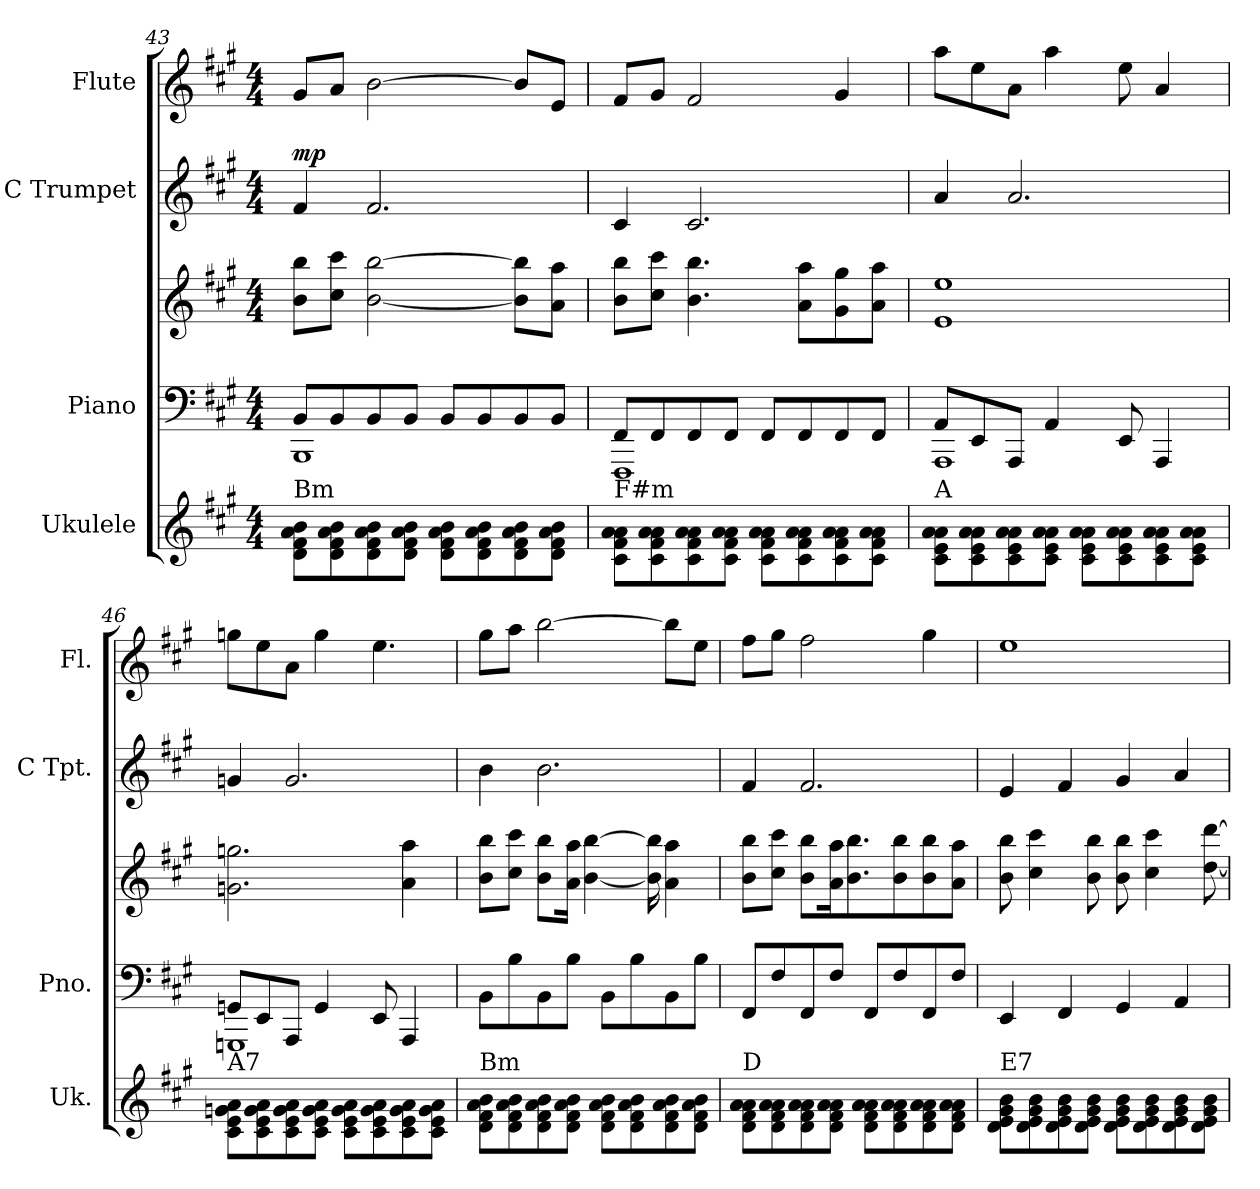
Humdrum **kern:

**kern	**kern	**kern	**kern	**dynam	**kern
*part4	*part3	*part3	*part2	*part2	*part1
*staff5	*staff4	*staff3	*staff2	*staff2	*staff1
*I"Ukulele	*I"Piano	*	*I"C Trumpet	*	*I"Flute
*I'Uk.	*I'Pno.	*	*I'C Tpt.	*	*I'Fl.
*	*clefF4	*clefG2	*clefG2	*	*clefG2
*k[f#c#g#]	*k[f#c#g#]	*k[f#c#g#]	*k[f#c#g#]	*	*k[f#c#g#]
*M4/4	*M4/4	*M4/4	*M4/4	*	*M4/4
=43	=43	=43	=43	=43	=43
*	*^	*	*	*	*
!LO:TX:a:t=Bm	!	!	!	!	!	!
!	!	!	!	!	!LO:DY:a	!
8d\ 8f#\ 8a\ 8b\L	8BB/L	1BBB	8b\ 8bb\L	4f#/	mp	8g#/L
8d\ 8f#\ 8a\ 8b\	8BB/	.	8cc#\ 8ccc#\J	.	.	8a/J
8d\ 8f#\ 8a\ 8b\	8BB/	.	[2b\ [2bb\	2.f#/	.	[2b\
8d\ 8f#\ 8a\ 8b\J	8BB/J	.	.	.	.	.
8d\ 8f#\ 8a\ 8b\L	8BB/L	.	.	.	.	.
8d\ 8f#\ 8a\ 8b\	8BB/	.	.	.	.	.
8d\ 8f#\ 8a\ 8b\	8BB/	.	8b\] 8bb\]L	.	.	8b/L]
8d\ 8f#\ 8a\ 8b\J	8BB/J	.	8a\ 8aa\J	.	.	8e/J
!!LO:PB:g=z
=44	=44	=44	=44	=44	=44	=44
!LO:TX:a:t=F#m	!	!	!	!	!	!
8c#\ 8f#\ 8a\ 8a\L	8FF#/L	1FFF#	8b\ 8bb\L	4c#/	.	8f#/L
8c#\ 8f#\ 8a\ 8a\	8FF#/	.	8cc#\ 8ccc#\J	.	.	8g#/J
8c#\ 8f#\ 8a\ 8a\	8FF#/	.	4.b\ 4.bb\	2.c#/	.	2f#/
8c#\ 8f#\ 8a\ 8a\J	8FF#/J	.	.	.	.	.
8c#\ 8f#\ 8a\ 8a\L	8FF#/L	.	.	.	.	.
8c#\ 8f#\ 8a\ 8a\	8FF#/	.	8a\ 8aa\L	.	.	.
8c#\ 8f#\ 8a\ 8a\	8FF#/	.	8g#\ 8gg#\	.	.	4g#/
8c#\ 8f#\ 8a\ 8a\J	8FF#/J	.	8a\ 8aa\J	.	.	.
=45	=45	=45	=45	=45	=45	=45
!LO:TX:a:t=A	!	!	!	!	!	!
8c#\ 8e\ 8a\ 8a\L	8AA/L	1AAA	1e 1ee	4a/	.	8aa\L
8c#\ 8e\ 8a\ 8a\	8EE/	.	.	.	.	8ee\
8c#\ 8e\ 8a\ 8a\	8AAA/J	.	.	2.a/	.	8a\J
8c#\ 8e\ 8a\ 8a\J	4AA/	.	.	.	.	4aa\
8c#\ 8e\ 8a\ 8a\L	.	.	.	.	.	.
8c#\ 8e\ 8a\ 8a\	8EE/	.	.	.	.	8ee\
8c#\ 8e\ 8a\ 8a\	4AAA/	.	.	.	.	4a/
8c#\ 8e\ 8a\ 8a\J	.	.	.	.	.	.
=46	=46	=46	=46	=46	=46	=46
!LO:TX:a:t=A7	!	!	!	!	!	!
8c#\ 8e\ 8g\ 8a\L	8GGn/L	1GGGn	2.gn\ 2.ggn\	4gn/	.	8ggn\L
8c#\ 8e\ 8g\ 8a\	8EE/	.	.	.	.	8ee\
8c#\ 8e\ 8g\ 8a\	8AAA/J	.	.	2.g/	.	8a\J
8c#\ 8e\ 8g\ 8a\J	4GG/	.	.	.	.	4gg\
8c#\ 8e\ 8g\ 8a\L	.	.	.	.	.	.
8c#\ 8e\ 8g\ 8a\	8EE/	.	.	.	.	4.ee\
8c#\ 8e\ 8g\ 8a\	4AAA/	.	4a\ 4aa\	.	.	.
8c#\ 8e\ 8g\ 8a\J	.	.	.	.	.	.
*	*v	*v	*	*	*	*
=47	=47	=47	=47	=47	=47
!LO:TX:a:t=Bm	!	!	!	!	!
8d\ 8f#\ 8a\ 8b\L	8BB\L	8b\ 8bb\L	4b\	.	8gg#\L
8d\ 8f#\ 8a\ 8b\	8B\	8cc#\ 8ccc#\J	.	.	8aa\J
8d\ 8f#\ 8a\ 8b\	8BB\	8b\ 8bb\L	2.b\	.	[2bb\
8d\ 8f#\ 8a\ 8b\J	8B\J	16a\ 16aa\Jk	.	.	.
.	.	[4b\ [4bb\	.	.	.
8d\ 8f#\ 8a\ 8b\L	8BB\L	.	.	.	.
8d\ 8f#\ 8a\ 8b\	8B\	.	.	.	.
.	.	16b\] 16bb\]	.	.	.
8d\ 8f#\ 8a\ 8b\	8BB\	4a\ 4aa\	.	.	8bb\L]
8d\ 8f#\ 8a\ 8b\J	8B\J	.	.	.	8ee\J
!!LO:LB:g=z
=48	=48	=48	=48	=48	=48
!LO:TX:a:t=D	!	!	!	!	!
8d\ 8f#\ 8a\ 8a\L	8FF#/L	8b\ 8bb\L	4f#/	.	8ff#\L
8d\ 8f#\ 8a\ 8a\	8F#/	8cc#\ 8ccc#\J	.	.	8gg#\J
8d\ 8f#\ 8a\ 8a\	8FF#/	8b\ 8bb\L	2.f#/	.	2ff#\
8d\ 8f#\ 8a\ 8a\J	8F#/J	16a\ 16aa\K	.	.	.
.	.	8.b\ 8.bb\	.	.	.
8d\ 8f#\ 8a\ 8a\L	8FF#/L	.	.	.	.
8d\ 8f#\ 8a\ 8a\	8F#/	8b\ 8bb\	.	.	.
8d\ 8f#\ 8a\ 8a\	8FF#/	8b\ 8bb\	.	.	4gg#\
8d\ 8f#\ 8a\ 8a\J	8F#/J	8a\ 8aa\J	.	.	.
=49	=49	=49	=49	=49	=49
!LO:TX:a:t=E7	!	!	!	!	!
8d\ 8e\ 8g#\ 8b\L	4EE/	8b\ 8bb\	4e/	.	1ee
8d\ 8e\ 8g#\ 8b\	.	4cc#\ 4ccc#\	.	.	.
8d\ 8e\ 8g#\ 8b\	4FF#/	.	4f#/	.	.
8d\ 8e\ 8g#\ 8b\J	.	8b\ 8bb\	.	.	.
8d\ 8e\ 8g#\ 8b\L	4GG#/	8b\ 8bb\	4g#/	.	.
8d\ 8e\ 8g#\ 8b\	.	4cc#\ 4ccc#\	.	.	.
8d\ 8e\ 8g#\ 8b\	4AA/	.	4a/	.	.
8d\ 8e\ 8g#\ 8b\J	.	[8dd\ [8ddd\	.	.	.
=	=	=	=	=	=
*-	*-	*-	*-	*-	*-
